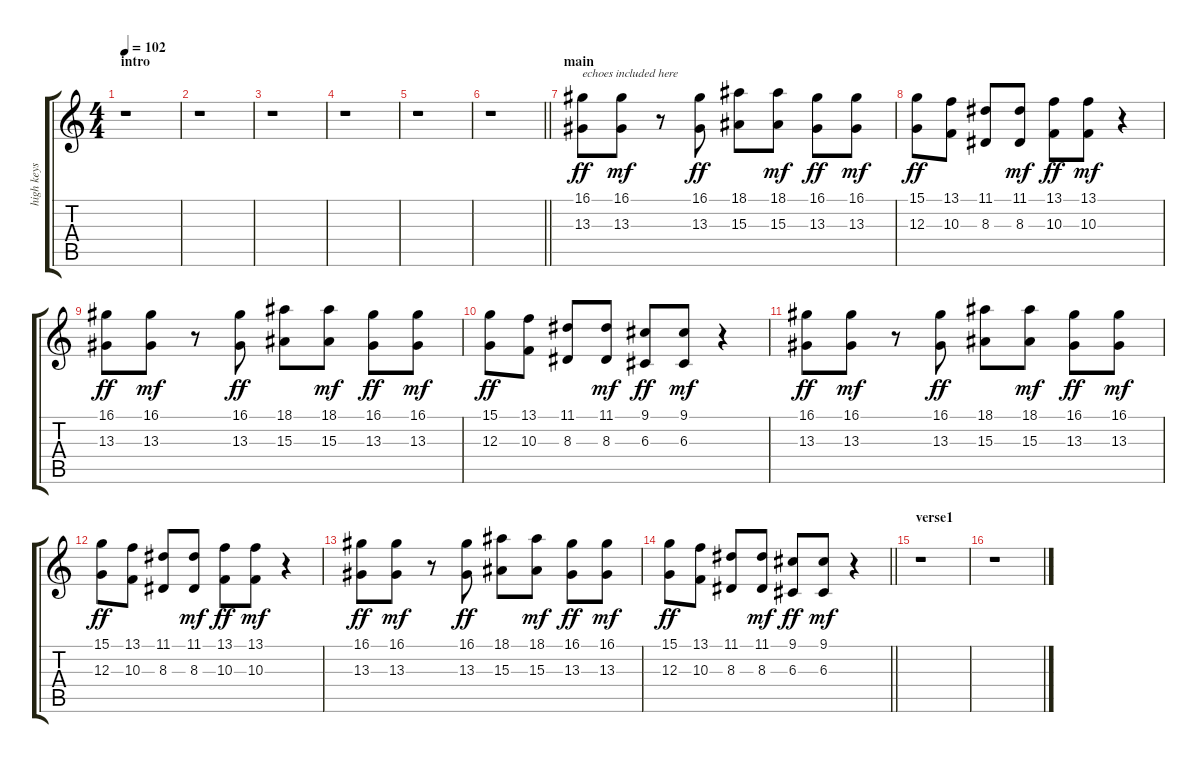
\track ("high keys 1" "high keys ") {instrument pad1newage}
\staff {score tabs}
\tuning (E4 B3 G3 D3 A2 E2) {hide}
\ts (4 4)
\section ("" "intro")
\tempo 102
\clef g2
\ks c
r.1{dy ff instrument pad1newage} |
r.1 |
r.1 |
r.1 |
r.1 |
\barLineRight lightlight
r.1 |
\section ("" "main")
(16.1 13.3).8{txt "echoes included here"} (16.1 13.3).8{dy mf} r.8 (16.1 13.3).8{dy ff} (18.1 15.3).8 (18.1 15.3).8{dy mf} (16.1 13.3).8{dy ff} (16.1 13.3).8{dy mf} |
(15.1 12.3).8{dy ff} (13.1 10.3).8 (11.1 8.3).8 (11.1 8.3).8{dy mf} (13.1 10.3).8{dy ff} (13.1 10.3).8{dy mf} r.4 |
(16.1 13.3).8{dy ff} (16.1 13.3).8{dy mf} r.8 (16.1 13.3).8{dy ff} (18.1 15.3).8 (18.1 15.3).8{dy mf} (16.1 13.3).8{dy ff} (16.1 13.3).8{dy mf} |
(15.1 12.3).8{dy ff} (13.1 10.3).8 (11.1 8.3).8 (11.1 8.3).8{dy mf} (9.1 6.3).8{dy ff} (9.1 6.3).8{dy mf} r.4 |
(16.1 13.3).8{dy ff} (16.1 13.3).8{dy mf} r.8 (16.1 13.3).8{dy ff} (18.1 15.3).8 (18.1 15.3).8{dy mf} (16.1 13.3).8{dy ff} (16.1 13.3).8{dy mf} |
(15.1 12.3).8{dy ff} (13.1 10.3).8 (11.1 8.3).8 (11.1 8.3).8{dy mf} (13.1 10.3).8{dy ff} (13.1 10.3).8{dy mf} r.4 |
(16.1 13.3).8{dy ff} (16.1 13.3).8{dy mf} r.8 (16.1 13.3).8{dy ff} (18.1 15.3).8 (18.1 15.3).8{dy mf} (16.1 13.3).8{dy ff} (16.1 13.3).8{dy mf} |
\barLineRight lightlight
(15.1 12.3).8{dy ff} (13.1 10.3).8 (11.1 8.3).8 (11.1 8.3).8{dy mf} (9.1 6.3).8{dy ff} (9.1 6.3).8{dy mf} r.4 |
\section ("" "verse1")
r.1 |
r.1
